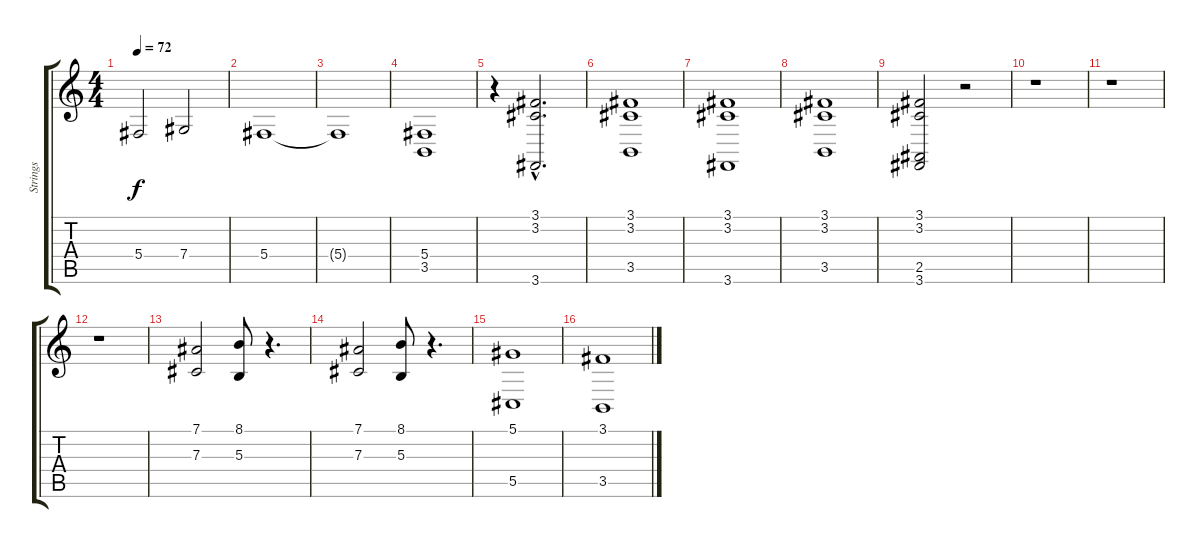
\track ("Strings" "Strings") {instrument synthstrings1}
\staff {score tabs}
\tuning (Eb4 Bb3 Gb3 Db3 Ab2 Eb2) {hide}
\ts (4 4)
\tempo 72
\clef g2
\ks c
5.4.2{dy f} 7.4.2 |
5.4.1 |
5.4{t}.1 |
(5.4 3.5).1 |
r.4 (3.1{hac} 3.2{hac} 3.6{hac}).2{d} |
(3.1 3.2 3.5).1 |
(3.1 3.2 3.6).1 |
(3.1 3.2 3.5).1 |
(3.1 3.2 2.5 3.6).2 r.2 |
r.1 |
r.1 |
r.1 |
(7.1 7.3).2 (8.1 5.3).8 r.4{d} |
(7.1 7.3).2 (8.1 5.3).8 r.4{d} |
(5.1 5.5).1 |
(3.1 3.5).1
